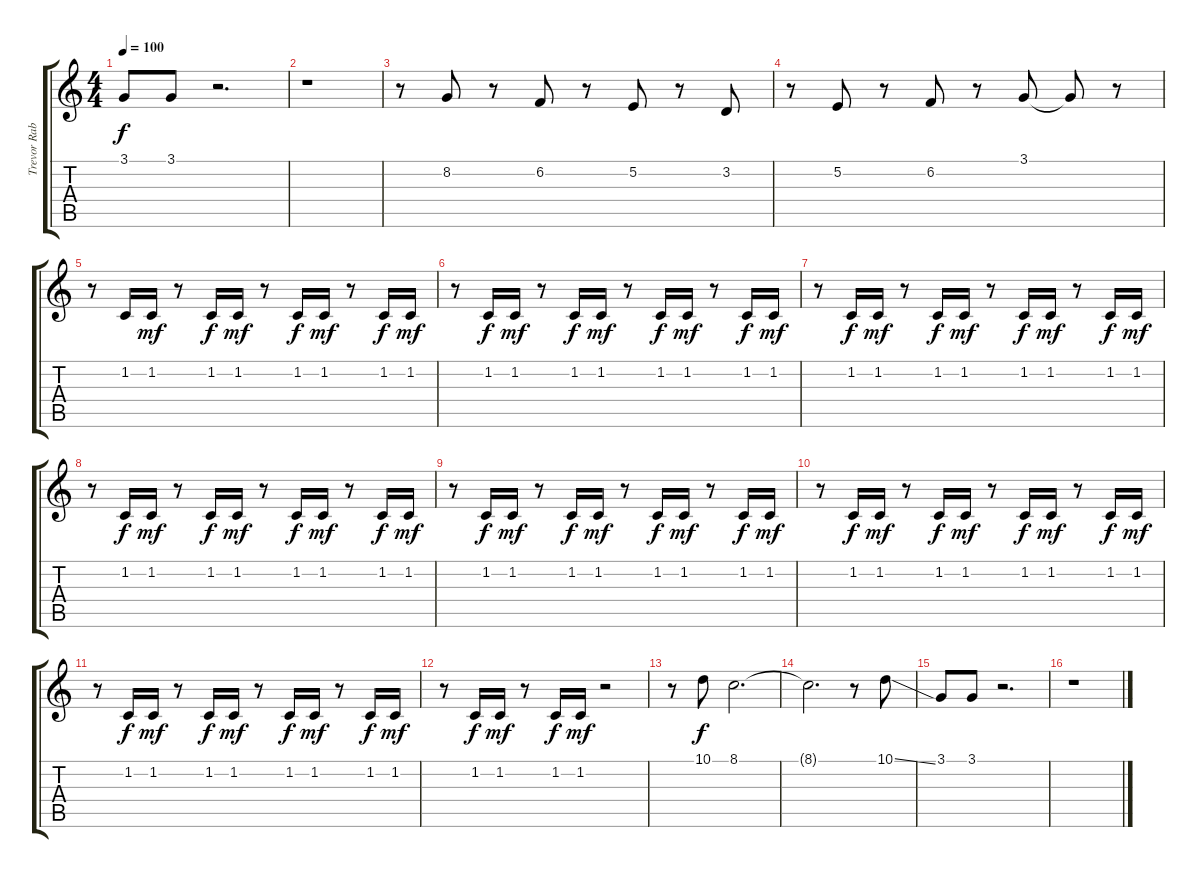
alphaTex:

\track ("Trevor Rabin" "Trevor Rab") {instrument choiraahs}
\staff {score tabs}
\tuning (E4 B3 G3 D3 A2 E2) {hide}
\ts (4 4)
\tempo 100
\clef g2
\ks c
3.1.8{dy f} 3.1.8 r.2{d} |
r.1 |
r.8 8.2.8 r.8 6.2.8 r.8 5.2.8 r.8 3.2.8 |
r.8 5.2.8 r.8 6.2.8 r.8 3.1.8 3.1{t}.8 r.8 |
r.8 1.2.16 1.2.16{dy mf} r.8 1.2.16{dy f} 1.2.16{dy mf} r.8 1.2.16{dy f} 1.2.16{dy mf} r.8 1.2.16{dy f} 1.2.16{dy mf} |
r.8 1.2.16{dy f} 1.2.16{dy mf} r.8 1.2.16{dy f} 1.2.16{dy mf} r.8 1.2.16{dy f} 1.2.16{dy mf} r.8 1.2.16{dy f} 1.2.16{dy mf} |
r.8 1.2.16{dy f} 1.2.16{dy mf} r.8 1.2.16{dy f} 1.2.16{dy mf} r.8 1.2.16{dy f} 1.2.16{dy mf} r.8 1.2.16{dy f} 1.2.16{dy mf} |
r.8 1.2.16{dy f} 1.2.16{dy mf} r.8 1.2.16{dy f} 1.2.16{dy mf} r.8 1.2.16{dy f} 1.2.16{dy mf} r.8 1.2.16{dy f} 1.2.16{dy mf} |
r.8 1.2.16{dy f} 1.2.16{dy mf} r.8 1.2.16{dy f} 1.2.16{dy mf} r.8 1.2.16{dy f} 1.2.16{dy mf} r.8 1.2.16{dy f} 1.2.16{dy mf} |
r.8 1.2.16{dy f} 1.2.16{dy mf} r.8 1.2.16{dy f} 1.2.16{dy mf} r.8 1.2.16{dy f} 1.2.16{dy mf} r.8 1.2.16{dy f} 1.2.16{dy mf} |
r.8 1.2.16{dy f} 1.2.16{dy mf} r.8 1.2.16{dy f} 1.2.16{dy mf} r.8 1.2.16{dy f} 1.2.16{dy mf} r.8 1.2.16{dy f} 1.2.16{dy mf} |
r.8 1.2.16{dy f} 1.2.16{dy mf} r.8 1.2.16{dy f} 1.2.16{dy mf} r.2 |
r.8 10.1.8{dy f} 8.1.2{d} |
8.1{t}.2{d} r.8 10.1{ss}.8 |
3.1.8 3.1.8 r.2{d} |
r.1
